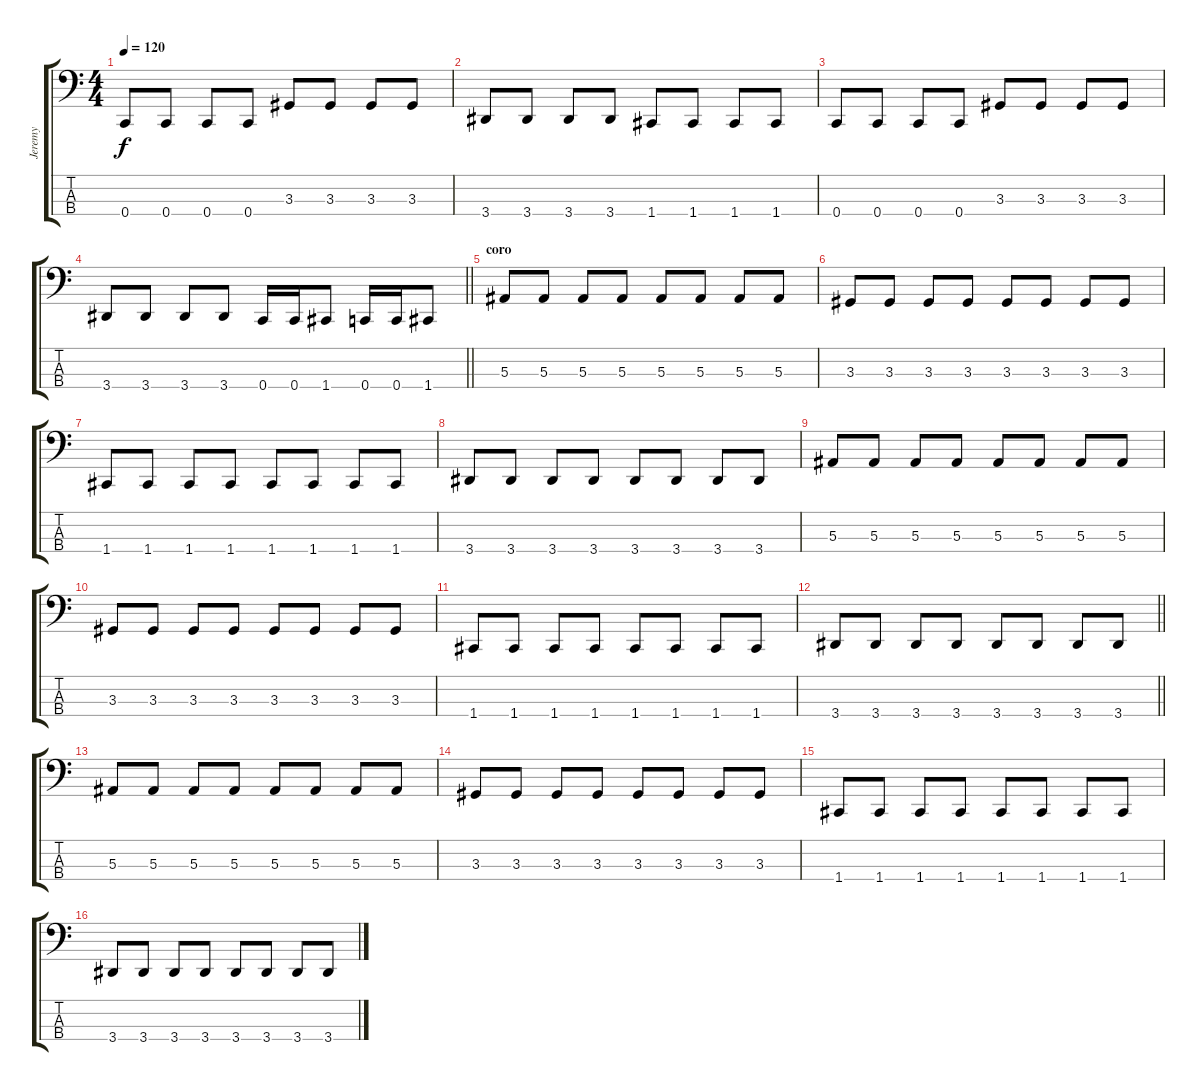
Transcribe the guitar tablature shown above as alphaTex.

\track ("Jeremy" "Jeremy") {instrument electricbasspick}
\staff {score tabs}
\tuning (Eb2 Bb1 F1 C1) {hide}
\ts (4 4)
\tempo 120
\clef f4
\ks c
0.4.8{dy f} 0.4.8 0.4.8 0.4.8 3.3.8 3.3.8 3.3.8 3.3.8 |
3.4.8 3.4.8 3.4.8 3.4.8 1.4.8 1.4.8 1.4.8 1.4.8 |
0.4.8 0.4.8 0.4.8 0.4.8 3.3.8 3.3.8 3.3.8 3.3.8 |
\barLineRight lightlight
3.4.8 3.4.8 3.4.8 3.4.8 0.4.16 0.4.16 1.4.8 0.4.16 0.4.16 1.4.8 |
\section ("" "coro")
5.3.8 5.3.8 5.3.8 5.3.8 5.3.8 5.3.8 5.3.8 5.3.8 |
3.3.8 3.3.8 3.3.8 3.3.8 3.3.8 3.3.8 3.3.8 3.3.8 |
1.4.8 1.4.8 1.4.8 1.4.8 1.4.8 1.4.8 1.4.8 1.4.8 |
3.4.8 3.4.8 3.4.8 3.4.8 3.4.8 3.4.8 3.4.8 3.4.8 |
5.3.8 5.3.8 5.3.8 5.3.8 5.3.8 5.3.8 5.3.8 5.3.8 |
3.3.8 3.3.8 3.3.8 3.3.8 3.3.8 3.3.8 3.3.8 3.3.8 |
1.4.8 1.4.8 1.4.8 1.4.8 1.4.8 1.4.8 1.4.8 1.4.8 |
\barLineRight lightlight
3.4.8 3.4.8 3.4.8 3.4.8 3.4.8 3.4.8 3.4.8 3.4.8 |
5.3.8 5.3.8 5.3.8 5.3.8 5.3.8 5.3.8 5.3.8 5.3.8 |
3.3.8 3.3.8 3.3.8 3.3.8 3.3.8 3.3.8 3.3.8 3.3.8 |
1.4.8 1.4.8 1.4.8 1.4.8 1.4.8 1.4.8 1.4.8 1.4.8 |
3.4.8 3.4.8 3.4.8 3.4.8 3.4.8 3.4.8 3.4.8 3.4.8
